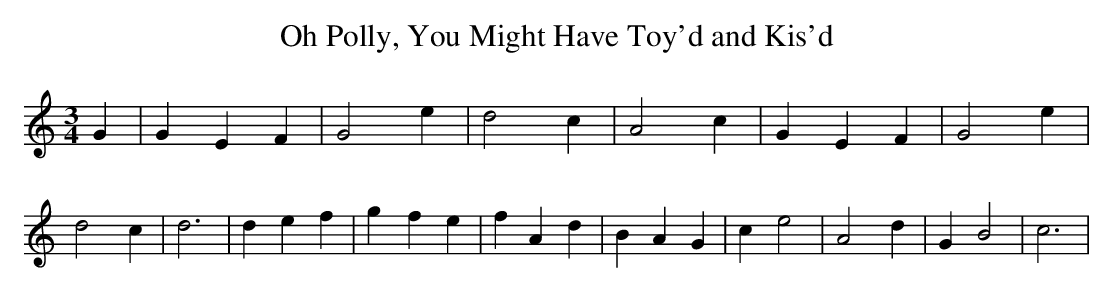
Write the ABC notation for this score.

X:1
T:Oh Polly, You Might Have Toy'd and Kis'd
M:3/4
L:1/4
K:C
 G| G E F| G2 e| d2 c| A2 c| G E F| G2 e| d2 c| d3| d e f| g- f e|\
 f A d| B- A G| c e2| A2 d| G B2| c3|
